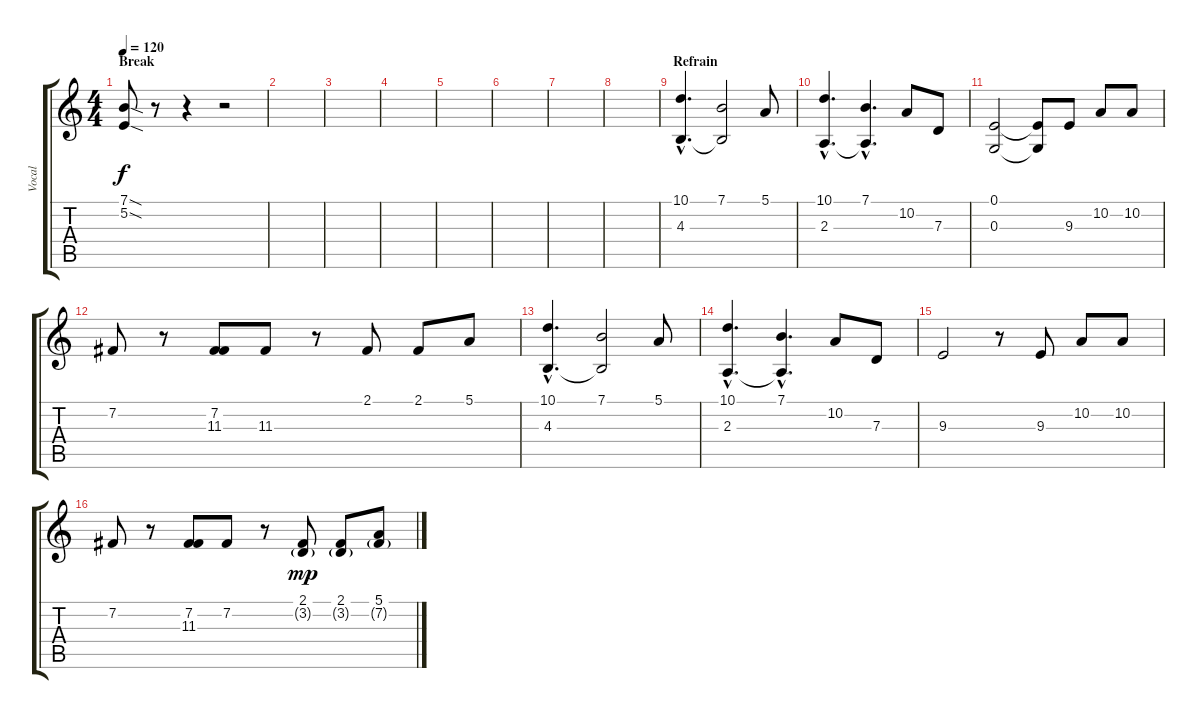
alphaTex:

\track ("Vocal" "Vocal") {instrument altosax}
\staff {score tabs}
\tuning (E4 B3 G3 D3 A2 E2) {hide}
\ts (4 4)
\section ("" "Break")
\tempo 120
\clef g2
\ks c
(7.1{sod} 5.2{sod}).8{dy f} r.8 r.4 r.2 |
|
|
|
|
|
|
|
\section ("" "Refrain")
(10.1{hac} 4.3{hac}).4{d} (7.1 4.3{t}).2 5.1.8 |
(10.1{hac} 2.3{hac}).4{d} (7.1{hac} 2.3{hac t}).4{d} 10.2.8 7.3.8 |
(0.1 0.3).2 (0.1{t} 0.3{t}).8 9.3.8 10.2.8 10.2.8 |
7.2.8 r.8 (7.2 11.3).8 11.3.8 r.8 2.1.8 2.1.8 5.1.8 |
(10.1{hac} 4.3{hac}).4{d} (7.1 4.3{t}).2 5.1.8 |
(10.1{hac} 2.3{hac}).4{d} (7.1{hac} 2.3{hac t}).4{d} 10.2.8 7.3.8 |
9.3.2 r.8 9.3.8 10.2.8 10.2.8 |
7.2.8 r.8 (7.2 11.3).8 7.2.8 r.8 (2.1 3.2{g}).8{dy mp} (2.1 3.2{g}).8 (5.1 7.2{g}).8
